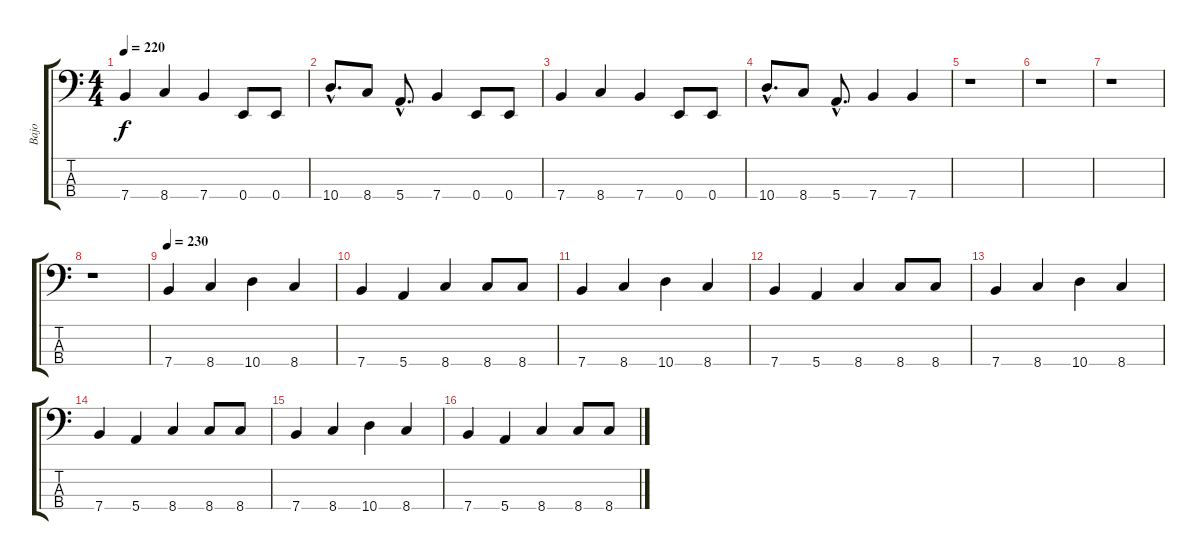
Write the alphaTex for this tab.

\track ("Bajo" "Bajo") {instrument slapbass2}
\staff {score tabs}
\tuning (G2 D2 A1 E1) {hide}
\ts (4 4)
\tempo 220
\clef f4
\ks c
7.4.4{dy f} 8.4.4 7.4.4 0.4.8 0.4.8 |
10.4{hac}.8{d} 8.4.8 5.4{hac}.8{d} 7.4.4 0.4.8 0.4.8 |
7.4.4 8.4.4 7.4.4 0.4.8 0.4.8 |
10.4{hac}.8{d} 8.4.8 5.4{hac}.8{d} 7.4.4 7.4.4 |
r.1 |
r.1 |
r.1 |
r.1 |
\tempo 230
7.4.4 8.4.4 10.4.4 8.4.4 |
7.4.4 5.4.4 8.4.4 8.4.8 8.4.8 |
7.4.4 8.4.4 10.4.4 8.4.4 |
7.4.4 5.4.4 8.4.4 8.4.8 8.4.8 |
7.4.4 8.4.4 10.4.4 8.4.4 |
7.4.4 5.4.4 8.4.4 8.4.8 8.4.8 |
7.4.4 8.4.4 10.4.4 8.4.4 |
7.4.4 5.4.4 8.4.4 8.4.8 8.4.8
